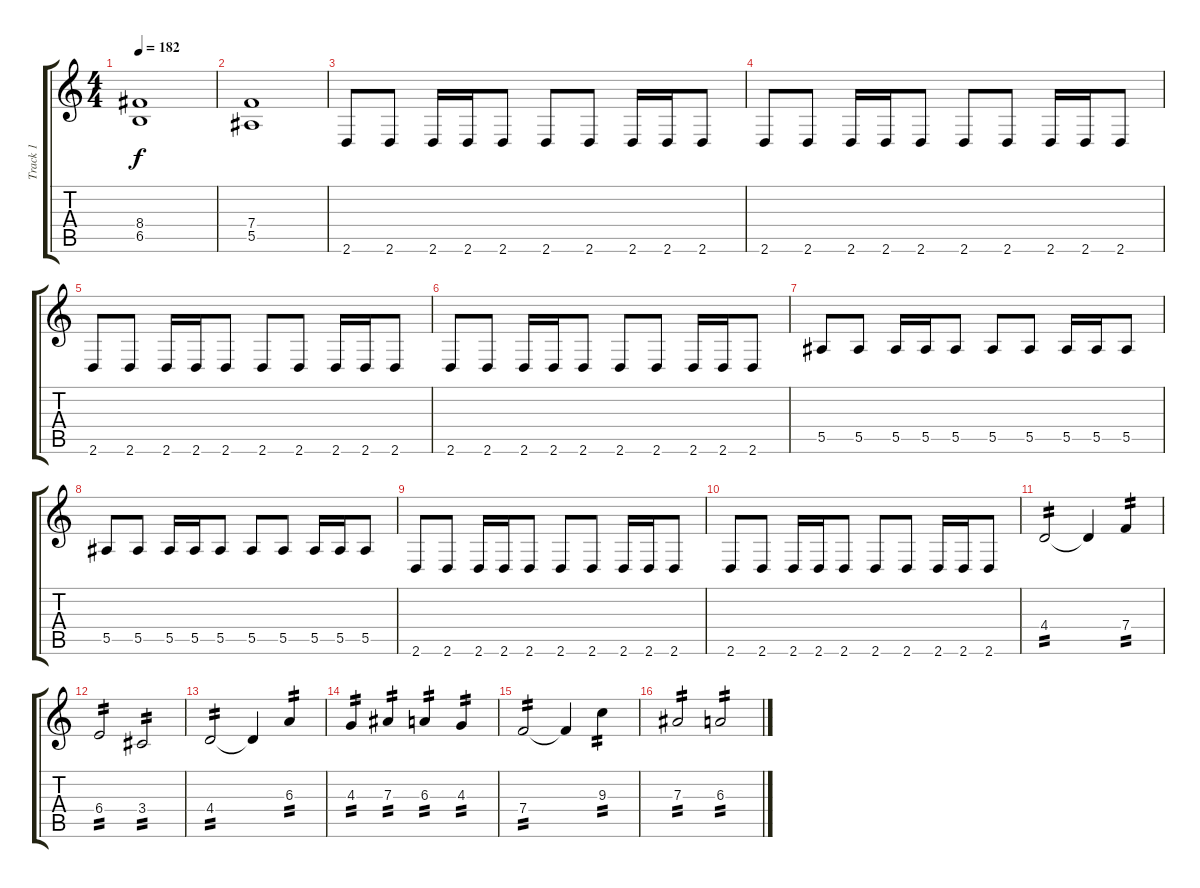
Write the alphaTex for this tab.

\track ("Track 1" "Track 1") {instrument distortionguitar}
\staff {score tabs}
\tuning (C4 G3 Eb3 Bb2 F2 C2) {hide}
\ts (4 4)
\tempo 182
\clef g2
\ks c
(8.4 6.5).1{dy f} |
(7.4 5.5).1 |
2.6.8 2.6.8 2.6.16 2.6.16 2.6.8 2.6.8 2.6.8 2.6.16 2.6.16 2.6.8 |
2.6.8 2.6.8 2.6.16 2.6.16 2.6.8 2.6.8 2.6.8 2.6.16 2.6.16 2.6.8 |
2.6.8 2.6.8 2.6.16 2.6.16 2.6.8 2.6.8 2.6.8 2.6.16 2.6.16 2.6.8 |
2.6.8 2.6.8 2.6.16 2.6.16 2.6.8 2.6.8 2.6.8 2.6.16 2.6.16 2.6.8 |
5.5.8 5.5.8 5.5.16 5.5.16 5.5.8 5.5.8 5.5.8 5.5.16 5.5.16 5.5.8 |
5.5.8 5.5.8 5.5.16 5.5.16 5.5.8 5.5.8 5.5.8 5.5.16 5.5.16 5.5.8 |
2.6.8 2.6.8 2.6.16 2.6.16 2.6.8 2.6.8 2.6.8 2.6.16 2.6.16 2.6.8 |
2.6.8 2.6.8 2.6.16 2.6.16 2.6.8 2.6.8 2.6.8 2.6.16 2.6.16 2.6.8 |
4.4.2{tp 2} 4.4{t}.4 7.4.4{tp 2} |
6.4.2{tp 2} 3.4.2{tp 2} |
4.4.2{tp 2} 4.4{t}.4 6.3.4{tp 2} |
4.3.4{tp 2} 7.3.4{tp 2} 6.3.4{tp 2} 4.3.4{tp 2} |
7.4.2{tp 2} 7.4{t}.4 9.3.4{tp 2} |
7.3.2{tp 2} 6.3.2{tp 2}
